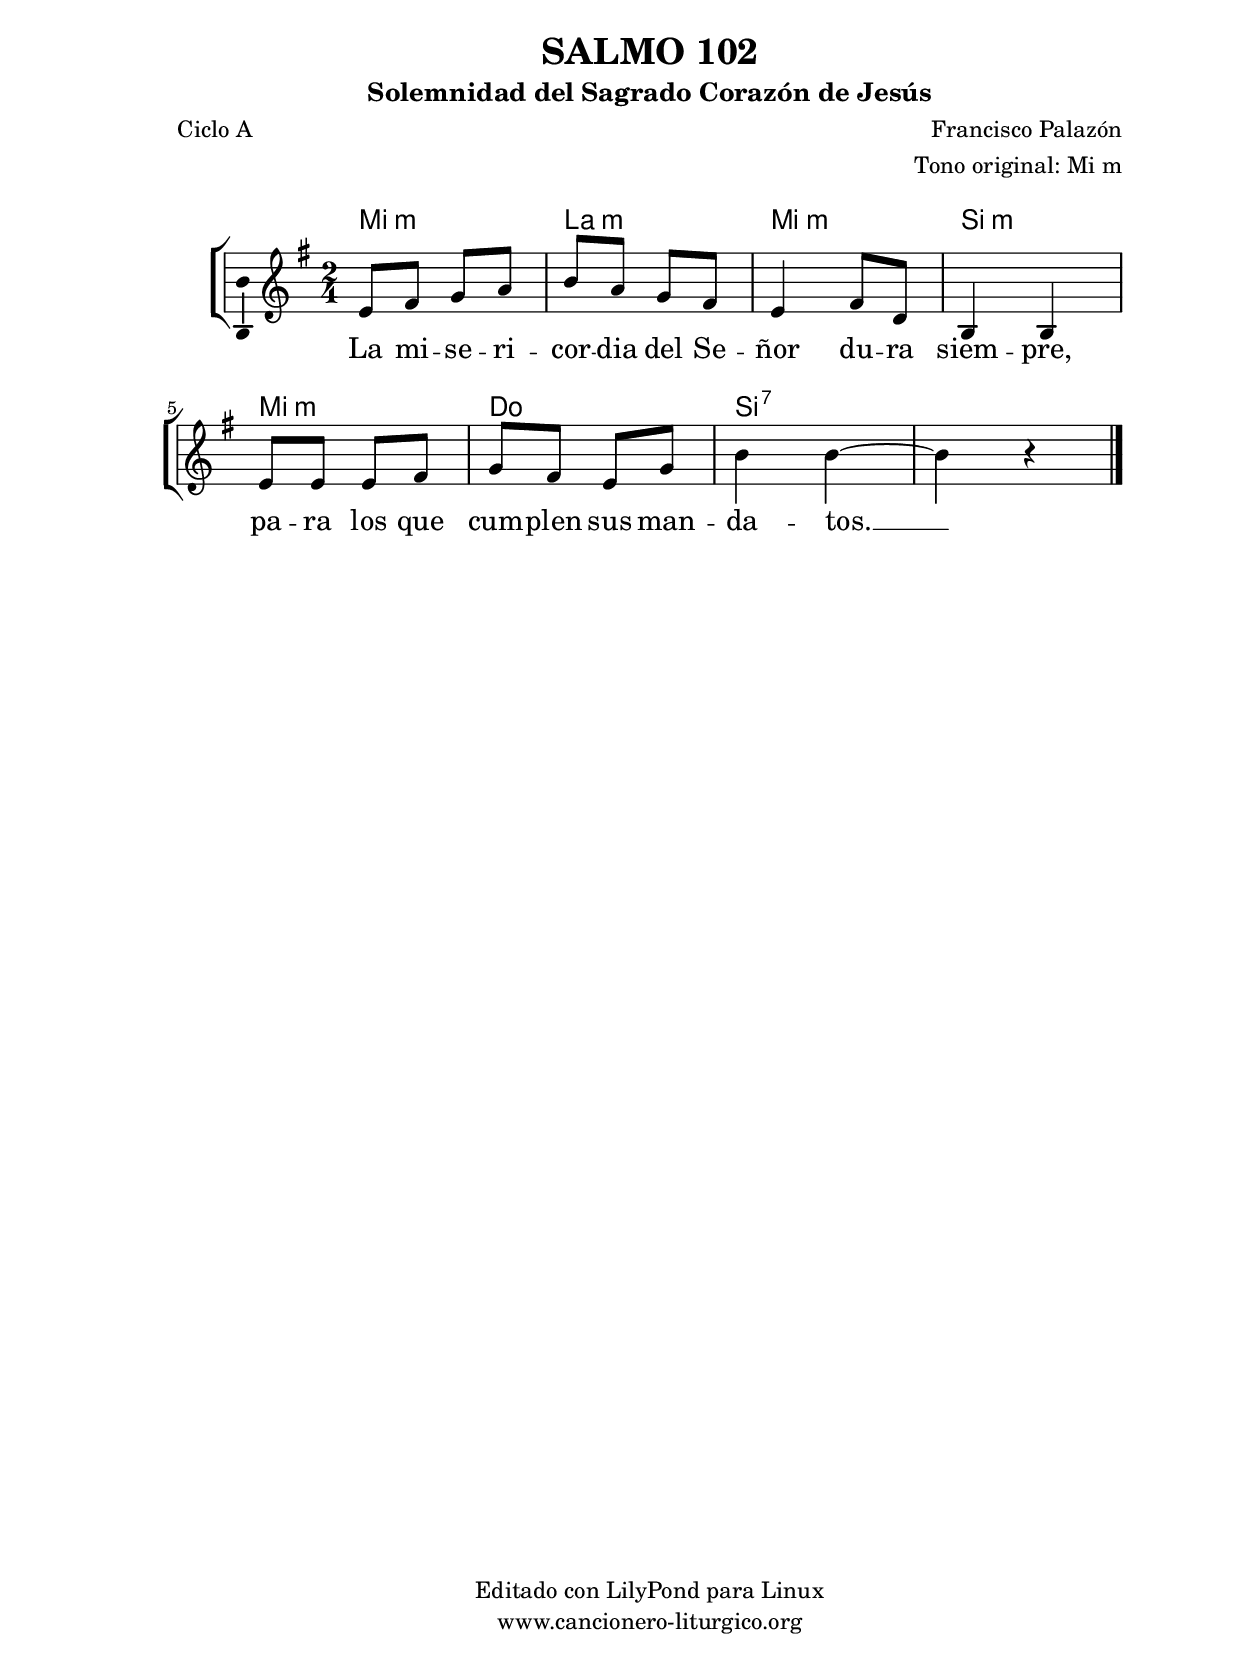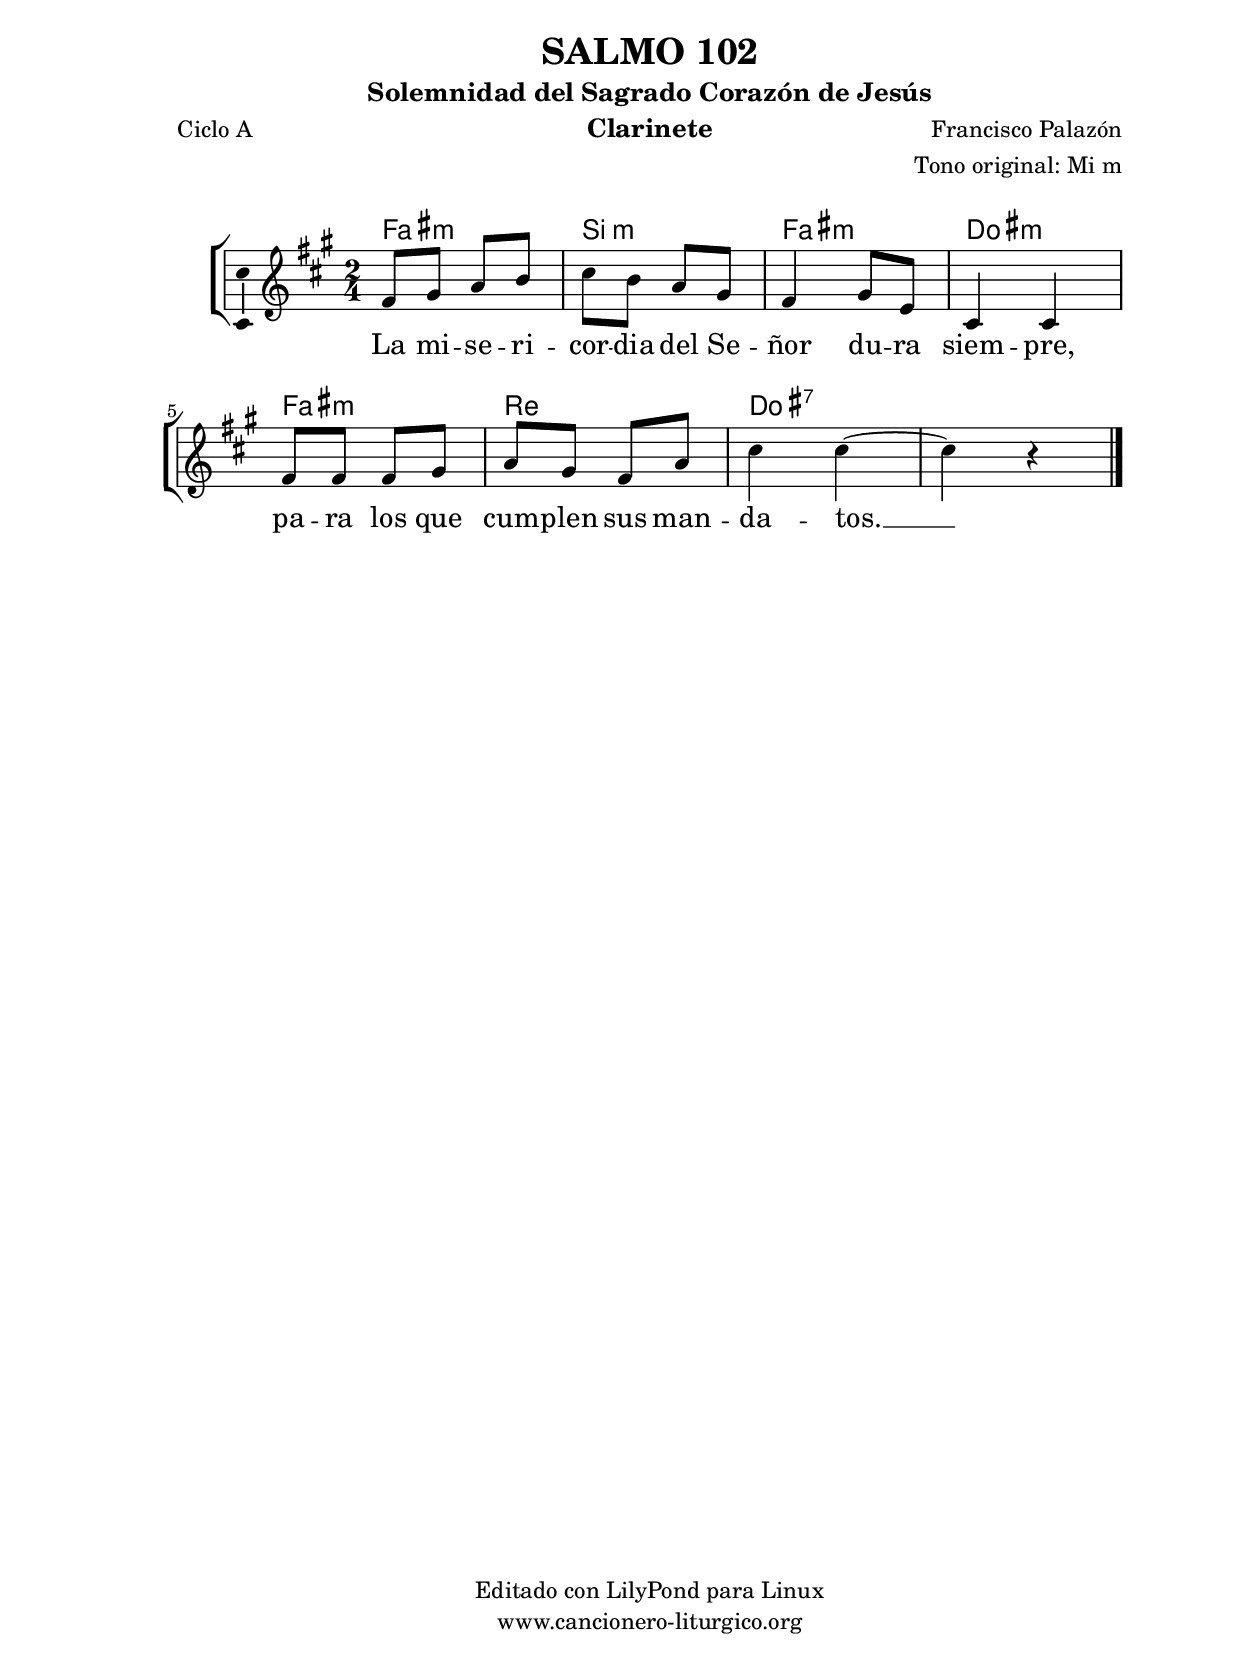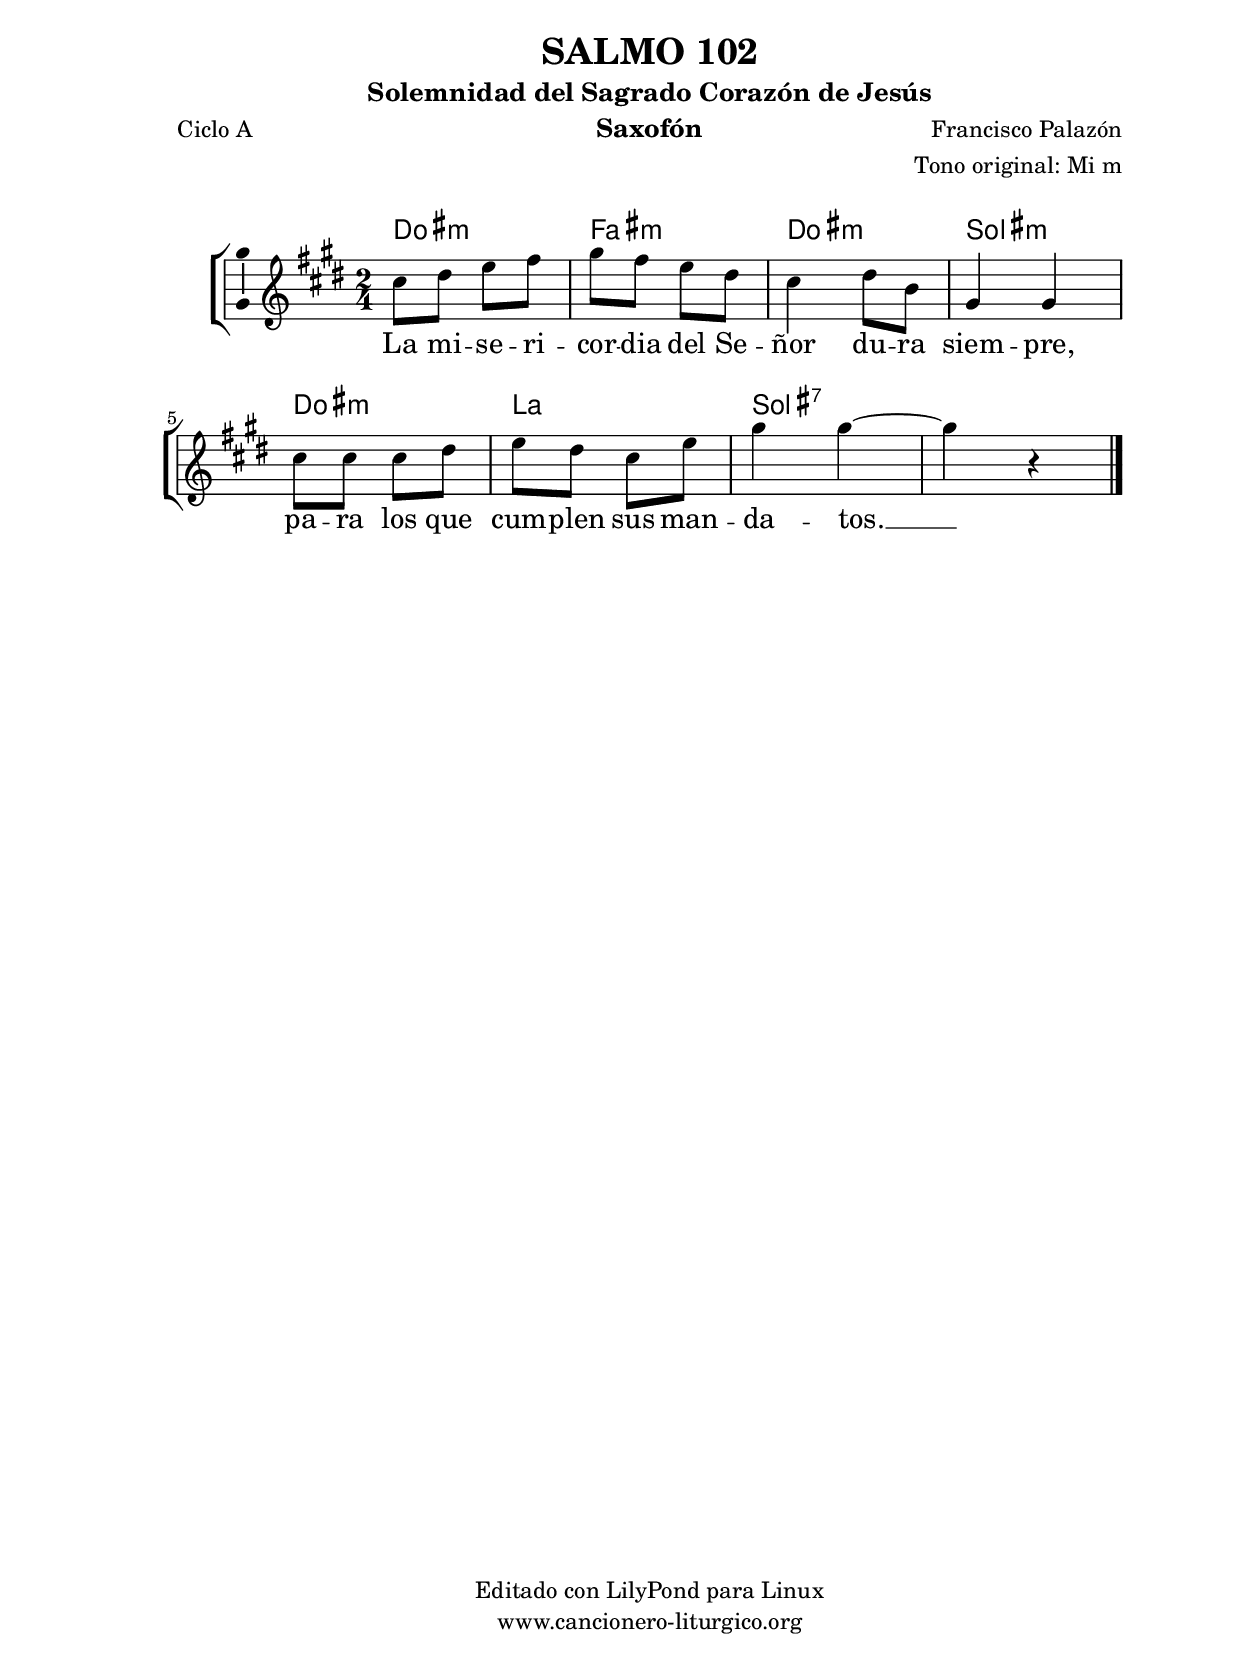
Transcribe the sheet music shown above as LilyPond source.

%
%para convertir .midi en .wav:
%timidity filename.midi -Ow -o finename.wav
%
%
%Para convertir de .wav a .mp3:
%lame -h -m j filename.wav
%
%
%para escuchar el midi:
%timidity nombrefichero.midi
%


%versión de lilypond para la que se ha escrito esta partitura:
\version "2.16.0"

	%Tamaño papel
	#(set-default-paper-size "a4")
	%Tamaño partitura
	#(set-global-staff-size 20)
	%No responde al pulsar sobre una nota
	#(ly:set-option 'point-and-click #f)

%parámetros del encabezamiento:
\header {
	title = "SALMO 102"
	subtitle = "Solemnidad del Sagrado Corazón de Jesús"
	composer = "Francisco Palazón"
	poet = "Ciclo A"
	meter = ""
	arranger = "Tono original: Mi m"
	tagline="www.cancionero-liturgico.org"
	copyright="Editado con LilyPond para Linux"
	}

%parámetros asociados al papel:
\paper  {
	oddHeaderMarkup = \markup {\fill-line { \on-the-fly #not-first-page \fromproperty #'header:title \on-the-fly #not-first-page \fromproperty #'header:composer }}
	evenHeaderMarkup = \markup {\fill-line { \fromproperty #'header:composer \fromproperty #'header:title }}
	#(set-paper-size "a4")
	print-page-number = ##f
	first-page-number = 1
	print-first-page-number = ##f
%	head-separation = 3.0 \cm
	top-margin = 2.0 \cm
	bottom-margin = 0.5\cm
%%%	bottom-margin = -1.0\cm
	left-margin = 3.0 \cm
	line-width = 16.0 \cm 
	indent = 8\mm
	interscoreline = 2.\mm
	between-system-space = 15\mm
%	para que las partituras no llenen la hoja:
	ragged-bottom = ##t
%	idem para la última hoja:
	ragged-last-bottom = ##f
%	para que las partituras llenen el ancho del papel:
	ragged-last = ##f
	after-title-space = 2.5 \cm
%page-count=1
%system-count=8

	%Flexible Vertical Spacing
%	markup-markup-spacing =
%	#'((basic-distance . 15) (minimum-distance . 15) (padding . 3))
	markup-system-spacing =
	#'((basic-distance . 15) (minimum-distance . 15) (padding . 3))
	system-system-spacing =
	#'((basic-distance . 15) (minimum-distance . 15) (padding . 3))
	score-system-spacing =
	#'((basic-distance . 15) (minimum-distance . 15) (padding . 5))
%	top-system-spacing = % header
%	#'((basic-distance . 8) (minimum-distance . 0) (padding . 3))
%	top-markup-spacing =
%	#'((basic-distance . 20) (minimum-distance . 20) (padding . 3))
	last-bottom-spacing = % footer
	#'((basic-distance . 5) (minimum-distance . 5) (padding . 3))
%	score-markup-spacing =
%	#'((basic-distance . 16) (minimum-distance . 13) (padding . 3))

	}


%parámetros que afectan a toda la partitura:
global =  {
	%clave de sol (G):
	\clef G
	%armadura:
%%%	\transpose ees f
	\key e \minor
	\tempo 4=90
	\set Score.tempoHideNote = ##t
	}


acordes = {
	\italianChords
	\chordmode {
%%%	\transpose ees f
{

e2:m a:m e:m b:m e:m c b:7 s

	}
	}
}

melodia = 
%%%	\transpose ees f
{
	\relative c'{

\time 2/4
e8 fis g a
b8 a g fis
e4 fis8 d
b4 b
e8 e e fis
g8 fis e g
b4 b~
b4 r4

	\bar "|."
	}
	}


texto = \lyricmode {
La mi -- se -- ri -- cor -- dia del Se -- ñor du -- ra siem -- pre,
pa -- ra los que cum -- plen sus man -- da -- tos. __
	}


acordesStaff = \context ChordNames = acordesStaff <<
	\set chordChanges = ##t
	\acordes
	>>


vozStaff = \context Voice = vozStaff
\with {\consists "Ambitus_engraver"}
<<
%	\set Staff.instrumentName = ""
%	\set Staff.shortInstrumentName = ""
%	\set Staff.midiInstrument = #"clarinet"
%	\set Staff.midiInstrument = #"cello"
%	\set Staff.midiInstrument = #"flute"
	\set Staff.midiInstrument = #"electric guitar (jazz)"
%	\set Staff.midiInstrument = #"english horn"
%	\set Staff.midiInstrument = #"violin"
%	\set Staff.midiInstrument = #"glockenspiel"
	\set Staff.midiMinimumVolume = #0.7
	\set Staff.midiMaximumVolume = #0.9
	\global
	\melodia
	>>


textoStaff = \context Lyrics = textoStaff <<
	\lyricsto vozStaff \texto
	>>

\book {
	\score {
		\context ChoirStaff {
			\override StaffGroup.SystemStartBracket #'collapse-height = #1
			\override Score.SystemStartBar #'collapse-height = #1
			<<
			\acordesStaff
			\vozStaff
			\textoStaff
			>>
			}
		\layout {
	    		\context {
				\Lyrics
				\override LyricText #'font-size = #2
				}
	   		 \context {
				\Score
				%fontSize = #3
				\override StaffSymbol #'staff-space = #(magstep +3)
				%\override Beam #'thickness = #0.55
				%\override SpacingSpanner #'spacing-increment = #1.0
				%\override Slur #'height-limit = #1.5
				}
			}
		}
	\score {
		\unfoldRepeats
		\context ChoirStaff {
			<<
			\acordesStaff
			\vozStaff
			>>
			}
		\midi {
	  		\context {
	  			\Score
				tempoWholesPerMinute = #(ly:make-moment 70 4)
				}
			}
		}
	}

%Partitura para clarinete
#(define output-suffix "C")
\book {
	\header{
		instrument = "Clarinete"
		}
	\score {
		\context ChoirStaff {
			\override StaffGroup.SystemStartBracket #'collapse-height = #1
			\override Score.SystemStartBar #'collapse-height = #1
\transpose c d
			<<
			\acordesStaff
			\vozStaff
			\textoStaff
			>>
			}
		\layout {
	    		\context {
				\Lyrics
				\override LyricText #'font-size = #2
				}
	   		 \context {
				\Score
				%fontSize = #3
				\override StaffSymbol #'staff-space = #(magstep +3)
				%\override Beam #'thickness = #0.55
				%\override SpacingSpanner #'spacing-increment = #1.0
				%\override Slur #'height-limit = #1.5
				}
			}
		}
	}

%Partitura para saxofón
#(define output-suffix "S")
\book {
	\header{
		instrument = "Saxofón"
		}
	\score {
		\context ChoirStaff {
			\override StaffGroup.SystemStartBracket #'collapse-height = #1
			\override Score.SystemStartBar #'collapse-height = #1
\transpose c a
			<<
			\acordesStaff
			\vozStaff
			\textoStaff
			>>
			}
		\layout {
	    		\context {
				\Lyrics
				\override LyricText #'font-size = #2
				}
	   		 \context {
				\Score
				%fontSize = #3
				\override StaffSymbol #'staff-space = #(magstep +3)
				%\override Beam #'thickness = #0.55
				%\override SpacingSpanner #'spacing-increment = #1.0
				%\override Slur #'height-limit = #1.5
				}
			}
		}
	}

